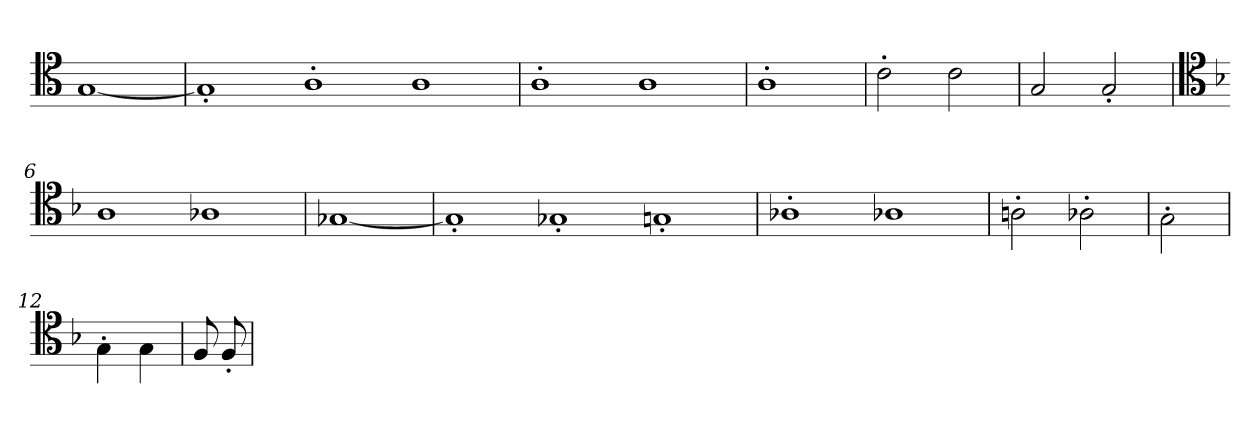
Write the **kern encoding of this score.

**kern
*part1
*staff1
*clefC4
*k[]
=1
[1G
=2
1G'>]
1A'>
1A
=3
1A'>
1A
=3
1A'>
=4
2c'>\
2c\
=5
2G/
2G'>/
=6
*clefC4
*k[b-]
1A
1A-X
=7
[1G-X
!!LO:LB:g=z
=8
1G-'>]
1G-X'>
1Gn'>
=9
1A-'>
1A-X
=10
2An'>\
2A-X'>\
=11
2G'>\
=12
4G'>\
4G\
=13
8F/
8F'>/
=
*-
